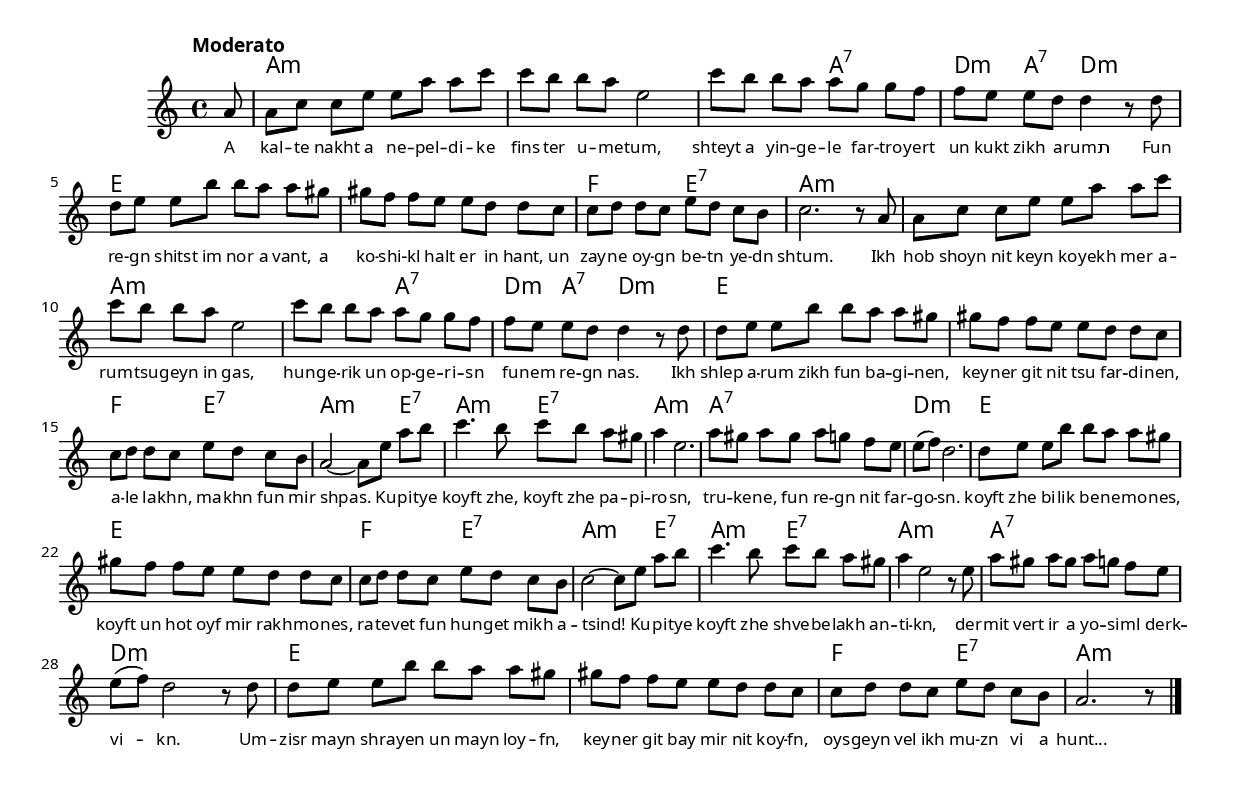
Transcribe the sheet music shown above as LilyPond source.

\version "2.18.2"
\language "english"
\include "../../../../templates/preamble.ly"
mel = \relative a' {
  \partial 8 { a8 }
  a c c e e a a c |
  c b b a e2 |
  c'8 b b a a g g f |
  f e e d d4 r8 d |
  d e e b' b a a gs |
  gs f f e e d d c |
  c d d c e d c b |
  c2. r8 a |
  
  a c c e e a a c |
  c b b a e2 |
  c'8 b b a a g g f |
  f e e d d4 r8 d |
  d e e b' b a a gs |
  gs f f e e d d c |
  c d d c e d c b |
  a2~ a8 e' a b |
  
  c4. b8 c b a gs |
  a4 e2. |
  a8 gs a gs a g f e |
  e( f) d2.
  d8 e e b' b a a gs |
  gs f f e e d d c |
  c d d c e d c b |
  c2~ c8 e a b |
  c4. b8 c b a gs |
  a4 e2 r8 e |
  a gs a gs a g f e |
  e( f) d2 r8 d |
  d e e b' b a a gs |
  gs f f e e d d c |
  c d d c e d c b |
  \end 7/8 a2. r8
}
    
acc = \chordmode {
  \partial 8 { s8 }
  \repeat unfold 2 {
    a1:m |
    a:m |
    a2:m a:7 |
    d4:m a:7  d2:m |
    e1: |
    e: |
    f2: e:7 |
  }
  \alternative{
    {a1:m |}
    {a2.:m e4:7 |}
  }
  \repeat unfold 2 {
    a2:m e:7 |
    a1:m |
    a:7 |
    d:m |
    e: |
    e: |
    f2: e:7 |}
  \alternative{
    {a2.:m e4:7 |}
    {a2.:m a8:m |}
  }
}

\score {
  <<
    \new ChordNames {
      \acc
    }
    \new Staff {
      \clef treble
      \key a \minor
      \time 4/4
      \tempo Moderato
      \new Voice = "melody" {
        \mel
        \bar "|."

      }
    }
    \new Lyrics \lyricsto "melody" {
      A kal -- te nakht a ne -- pel -- di -- ke fins -- ter u -- me -- tum,
      shteyt a yin -- ge -- le far -- tro -- yert un kukt zikh a -- rumת
      Fun re -- gn shitst im nor a vant,
      a ko -- shi -- kl halt er in hant,
      un zay -- ne oy -- gn be -- tn ye -- dn shtum. 
      
      Ikh hob shoyn nit keyn ko -- yekh mer a -- rum -- tsu -- geyn in gas,
      hun -- ge -- rik un op -- ge -- ri -- sn fu -- nem re -- gn nas.
      Ikh shlep a -- rum zikh fun ba -- gi -- nen,
      key -- ner git nit tsu far -- di -- nen,
      a -- le la -- khn, ma -- khn fun mir shpas.
      
      Ku -- pi -- tye koyft zhe, koyft zhe pa -- pi -- ro -- sn,
      tru -- ke -- ne, fun re -- gn nit far -- go -- sn.
      koyft zhe bi -- lik be -- ne -- mo -- nes,
      koyft un hot oyf mir rakh -- mo -- nes,
      ra -- te -- vet fun hun -- get mikh a -- tsind!
      
      Ku -- pi -- tye koyft zhe shve -- be -- lakh an -- ti -- kn,
      der -- mit vert ir a yo -- si -- ml derk -- vi -- kn.
      Um -- zisr mayn shra -- yen un mayn loy -- fn,
      key -- ner git bay mir nit koy -- fn,
      oys -- geyn vel ikh mu -- zn vi a hunt…
    }
  >>
}
